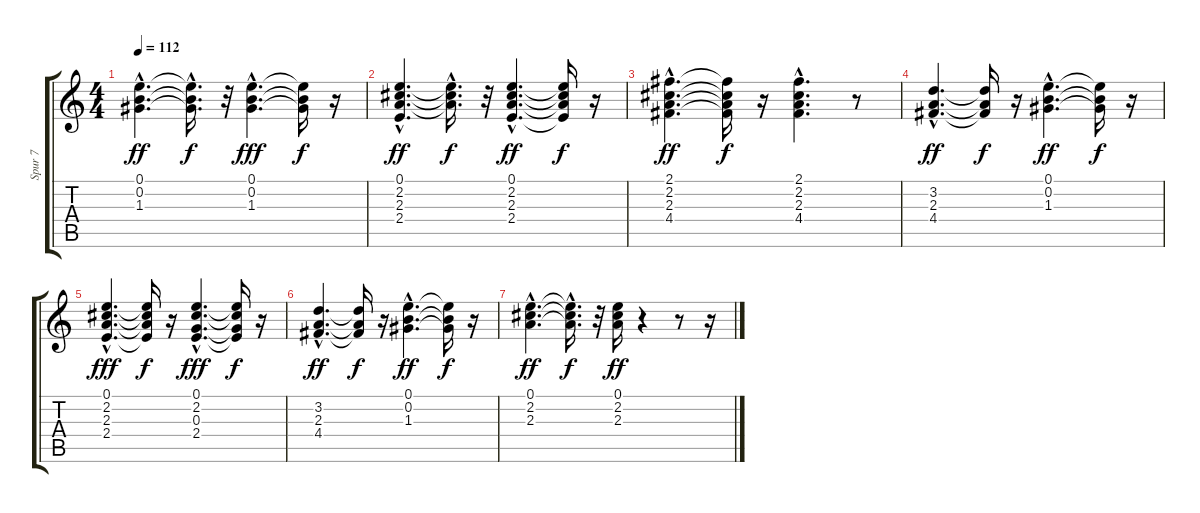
\track ("Spur 7" "Spur 7") {instrument acousticguitarsteel}
\staff {score tabs}
\tuning (E4 B3 G3 D3 A2 E2) {hide}
\ts (4 4)
\tempo 112
\clef g2
\ks c
(0.1{hac} 0.2{hac} 1.3{hac}).4{d dy ff} (0.1{t} 0.2{hac t} 1.3{hac t}).16{d dy f} r.32 (0.1{hac} 0.2{hac} 1.3{hac}).4{d dy fff} (0.1{t} 0.2{t} 1.3{t}).16{dy f} r.16 |
(0.1{hac} 2.2{hac} 2.3{hac} 2.4{hac}).4{d dy ff} (0.1{hac t} 2.2{hac t} 2.3{hac t}).16{d dy f} r.32 (0.1{hac} 2.2{hac} 2.3{hac} 2.4{hac}).4{d dy ff} (0.1{t} 2.2{t} 2.3{t} 2.4{t}).16{dy f} r.16 |
(2.1{hac} 2.2{hac} 2.3{hac} 4.4{hac}).4{d dy ff} (2.1{t} 2.2{t} 2.3{t} 4.4{t}).16{dy f} r.16 (2.1{hac} 2.2{hac} 2.3{hac} 4.4{hac}).4{d} r.8 |
(3.2{hac} 2.3{hac} 4.4{hac}).4{d dy ff} (3.2{t} 2.3{t} 4.4{t}).16{dy f} r.16 (0.1{hac} 0.2{hac} 1.3{hac}).4{d dy ff} (0.1{t} 0.2{t} 1.3{t}).16{dy f} r.16 |
(0.1{hac} 2.2{hac} 2.3{hac} 2.4{hac}).4{d dy fff} (0.1{t} 2.2{t} 2.3{t} 2.4{t}).16{dy f} r.16 (0.1{hac} 2.2{hac} 0.3{hac} 2.4{hac}).4{d dy fff} (0.1{t} 2.2{t} 0.3{t} 2.4{t}).16{dy f} r.16 |
(3.2{hac} 2.3{hac} 4.4{hac}).4{d dy ff} (3.2{t} 2.3{t} 4.4{t}).16{dy f} r.16 (0.1{hac} 0.2{hac} 1.3{hac}).4{d dy ff} (0.1{t} 0.2{t} 1.3{t}).16{dy f} r.16 |
(0.1{hac} 2.2{hac} 2.3{hac}).4{d dy ff} (0.1{hac t} 2.2{hac t} 2.3{hac t}).16{d dy f} r.32 (0.1 2.2 2.3).16{dy ff} r.4 r.8 r.16
